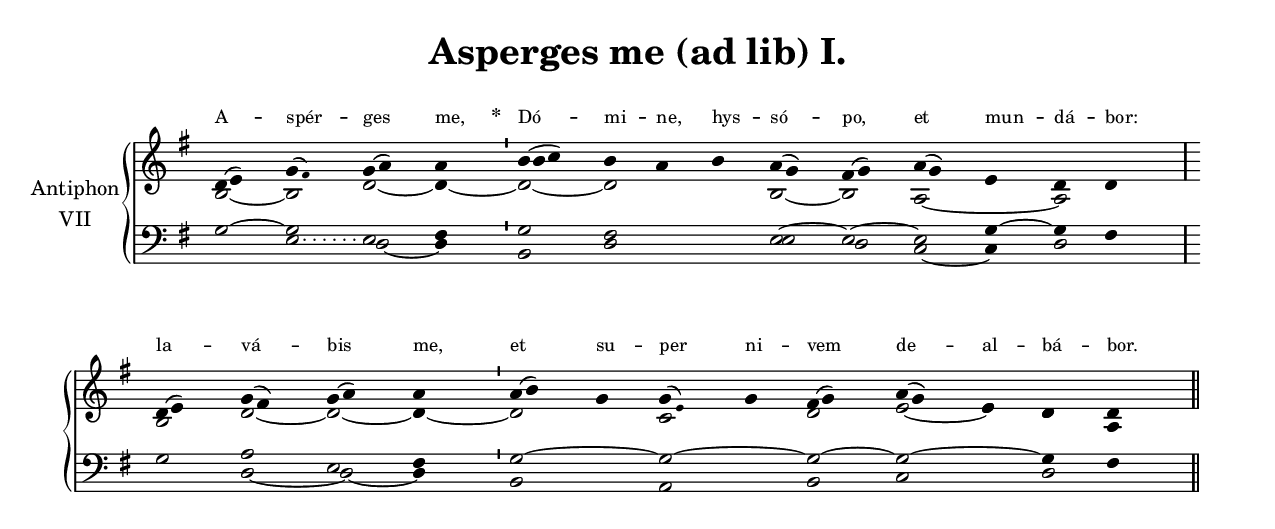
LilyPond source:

\version "2.18"
\include "gregorian.ly"
\include "noh2.ily"

%Page reference: page v.4
%(volume.page)

global = {
 \key d \mixolydian
 \cadenzaOn 
 \override Glissando #'thickness = #2.0
}

\header {
  title = \markup \center-column {"Asperges me (ad lib) I." \vspace #1 }
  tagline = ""
  composer = ""
}

\paper {
 #(include-special-characters)
  oddHeaderMarkup = \markup \fill-line {
    \line {}
    \center-column {
      \on-the-fly #first-page     " "
      \on-the-fly #not-first-page "Asperges me (ad lib) I."
    }
    \line { \on-the-fly #print-page-number-check-first \fromproperty #'page:page-number-string }
  }
  evenHeaderMarkup = \markup \fill-line {
    \line { \on-the-fly #print-page-number-check-first \fromproperty #'page:page-number-string }
    \center-column { "Asperges me (ad lib) I." }
    \line {}
  }
}

chantText = \lyricmode {
A -- spér -- ges me, 
\set stanza = " * " Dó -- mi -- ne, hys -- só -- po, et mun -- dá -- bor: 
la -- vá -- bis me, et su -- per ni -- vem de -- al -- bá -- bor. }

chantMusic = {
\tieDown   d'4 ( e'4) g'4 ( \once \tweak #'font-size #-4 fis' ) g'4 ( a'4) a'4 \divisioMinima
 b'4 ( b'4 c''4) b'4 a'4 b'4 a'4 ( g'4) fis'4 ( g'4) a'4 ( g'4) e'4 d'4 d'4 \divisioMaxima
 \forceBreak
 d'4 ( e'4) g'4 ( fis'4) g'4 ( a'4) a'4 \divisioMinima
 a'4 ( b'4) g'4 g'4 ( \once \tweak #'font-size #-4 e' ) g'4 fis'4 ( g'4) a'4 ( g'4) e'4 d'4 d'4 \finalis

}

altoMusic = {
b2 ~ b2 d'2 ~ d'4 ~ \divisioMinima
d'2*3/2 ~ d'2*3/2 b2 ~ b2 a2*3/2 ~ a2 \divisioMaxima
b2 d'2 ~ d'2 ~ d'4 ~ \divisioMinima
d'2*3/2 c'2*3/2 d'2 e'2 ~ e'4 d'4 a4 \finalis
}

tenorMusic = {
g2 ~ g2 e2 fis4 \divisioMinima
g2*3/2 fis2*3/2 e2 ~ e2 ~ e2 g4 ~ g4 fis4 \divisioMaxima
g2 a2 e2 fis4 \divisioMinima
g2*3/2 ~ g2*3/2 ~ g2 ~ g2*3/2 ~ g4 fis4 \finalis
}

bassMusic = {
r2 e2 d2 ~ d4 \divisioMinima
b,2*3/2 d2*3/2 \shiftRight e2 d2 c2 ~ c4 d2 \divisioMaxima
r2 d2 ~ d2 ~ d4 \divisioMinima
b,2*3/2 a,2*3/2 b,2 c2*3/2 d2 \finalis
}

voiceLines = {
\voiceLineStyle


s2*2/2
\allowVoiceLineBreak
\voiceLine "down" "down" e2*2/2 e2*1/2


}

\score{
  <<
    \new Lyrics
    \new GrandStaff <<
      \set GrandStaff.autoBeaming = ##f
      \set GrandStaff.instrumentName = \markup \center-column {
        "Antiphon"
        "VII"
      }
      \new Staff = up <<
        \new Voice = "chant" {
          \voiceOne \global \chantMusic
        }
        \new Voice {
          \voiceTwo \global \altoMusic
        }
      >>

      \new Staff = down <<
        \clef bass
        \new Voice {
          \voiceOne \global \tenorMusic
        }
        \new Voice {
          \voiceTwo \global \bassMusic
        }
	\new Voice {
        \voiceThree \global \voiceLines
        }
      >>
    >>
    \context Lyrics {
      \lyricsto chant {
      \chantText
    }
    }
  >>
  \layout{
  }
  
}
